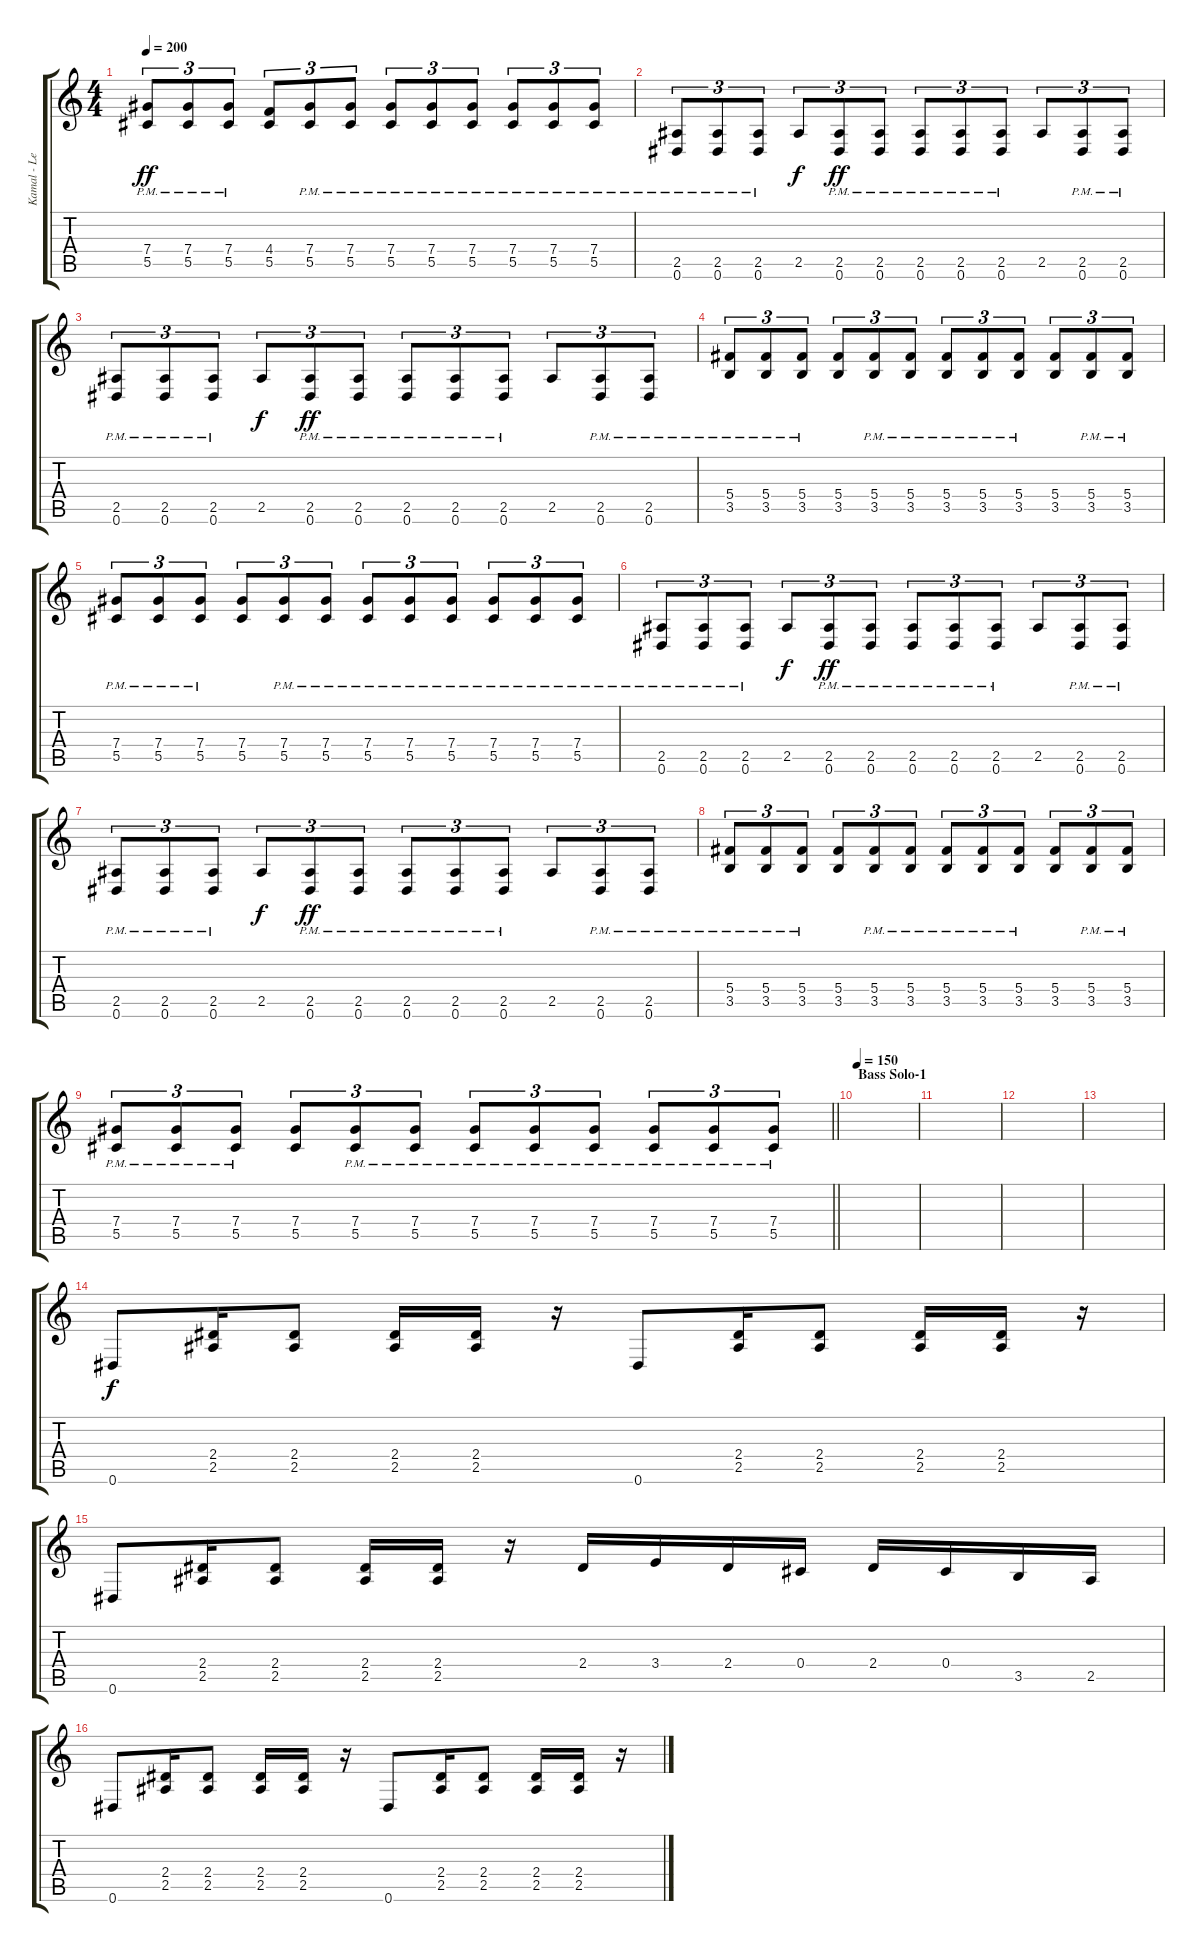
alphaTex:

\track ("Kamal - Lead" "Kamal - Le") {instrument distortionguitar}
\staff {score tabs}
\tuning (Eb4 Bb3 Gb3 Db3 Ab2 Eb2) {hide}
\ts (4 4)
\tempo 200
\clef g2
\ks c
(7.4{pm} 5.5{pm}).8{tu (3 2) dy ff} (7.4{pm} 5.5{pm}).8{tu (3 2)} (7.4{pm} 5.5{pm}).8{tu (3 2)} (4.4 5.5).8{tu (3 2)} (7.4{pm} 5.5{pm}).8{tu (3 2)} (7.4{pm} 5.5{pm}).8{tu (3 2)} (7.4{pm} 5.5{pm}).8{tu (3 2)} (7.4{pm} 5.5{pm}).8{tu (3 2)} (7.4{pm} 5.5{pm}).8{tu (3 2)} (7.4{pm} 5.5{pm}).8{tu (3 2)} (7.4{pm} 5.5{pm}).8{tu (3 2)} (7.4{pm} 5.5{pm}).8{tu (3 2)} |
(2.5{pm} 0.6{pm}).8{tu (3 2)} (2.5{pm} 0.6{pm}).8{tu (3 2)} (2.5{pm} 0.6{pm}).8{tu (3 2)} 2.5.8{tu (3 2) dy f} (2.5{pm} 0.6{pm}).8{tu (3 2) dy ff} (2.5{pm} 0.6{pm}).8{tu (3 2)} (2.5{pm} 0.6{pm}).8{tu (3 2)} (2.5{pm} 0.6{pm}).8{tu (3 2)} (2.5{pm} 0.6{pm}).8{tu (3 2)} 2.5.8{tu (3 2)} (2.5 0.6{pm}).8{tu (3 2)} (2.5{pm} 0.6{pm}).8{tu (3 2)} |
(2.5{pm} 0.6{pm}).8{tu (3 2)} (2.5{pm} 0.6{pm}).8{tu (3 2)} (2.5{pm} 0.6{pm}).8{tu (3 2)} 2.5.8{tu (3 2) dy f} (2.5{pm} 0.6{pm}).8{tu (3 2) dy ff} (2.5{pm} 0.6{pm}).8{tu (3 2)} (2.5{pm} 0.6{pm}).8{tu (3 2)} (2.5{pm} 0.6{pm}).8{tu (3 2)} (2.5{pm} 0.6{pm}).8{tu (3 2)} 2.5.8{tu (3 2)} (2.5 0.6{pm}).8{tu (3 2)} (2.5{pm} 0.6{pm}).8{tu (3 2)} |
(5.4{pm} 3.5{pm}).8{tu (3 2)} (5.4{pm} 3.5{pm}).8{tu (3 2)} (5.4{pm} 3.5{pm}).8{tu (3 2)} (5.4 3.5).8{tu (3 2)} (5.4{pm} 3.5{pm}).8{tu (3 2)} (5.4{pm} 3.5{pm}).8{tu (3 2)} (5.4{pm} 3.5{pm}).8{tu (3 2)} (5.4{pm} 3.5{pm}).8{tu (3 2)} (5.4{pm} 3.5{pm}).8{tu (3 2)} (5.4 3.5).8{tu (3 2)} (5.4{pm} 3.5{pm}).8{tu (3 2)} (5.4{pm} 3.5{pm}).8{tu (3 2)} |
(7.4{pm} 5.5{pm}).8{tu (3 2)} (7.4{pm} 5.5{pm}).8{tu (3 2)} (7.4{pm} 5.5{pm}).8{tu (3 2)} (7.4 5.5).8{tu (3 2)} (7.4{pm} 5.5{pm}).8{tu (3 2)} (7.4{pm} 5.5{pm}).8{tu (3 2)} (7.4{pm} 5.5{pm}).8{tu (3 2)} (7.4{pm} 5.5{pm}).8{tu (3 2)} (7.4{pm} 5.5{pm}).8{tu (3 2)} (7.4{pm} 5.5{pm}).8{tu (3 2)} (7.4{pm} 5.5{pm}).8{tu (3 2)} (7.4{pm} 5.5{pm}).8{tu (3 2)} |
(2.5{pm} 0.6{pm}).8{tu (3 2)} (2.5{pm} 0.6{pm}).8{tu (3 2)} (2.5{pm} 0.6{pm}).8{tu (3 2)} 2.5.8{tu (3 2) dy f} (2.5{pm} 0.6{pm}).8{tu (3 2) dy ff} (2.5{pm} 0.6{pm}).8{tu (3 2)} (2.5{pm} 0.6{pm}).8{tu (3 2)} (2.5{pm} 0.6{pm}).8{tu (3 2)} (2.5{pm} 0.6{pm}).8{tu (3 2)} 2.5.8{tu (3 2)} (2.5 0.6{pm}).8{tu (3 2)} (2.5{pm} 0.6{pm}).8{tu (3 2)} |
(2.5{pm} 0.6{pm}).8{tu (3 2)} (2.5{pm} 0.6{pm}).8{tu (3 2)} (2.5{pm} 0.6{pm}).8{tu (3 2)} 2.5.8{tu (3 2) dy f} (2.5{pm} 0.6{pm}).8{tu (3 2) dy ff} (2.5{pm} 0.6{pm}).8{tu (3 2)} (2.5{pm} 0.6{pm}).8{tu (3 2)} (2.5{pm} 0.6{pm}).8{tu (3 2)} (2.5{pm} 0.6{pm}).8{tu (3 2)} 2.5.8{tu (3 2)} (2.5 0.6{pm}).8{tu (3 2)} (2.5{pm} 0.6{pm}).8{tu (3 2)} |
(5.4{pm} 3.5{pm}).8{tu (3 2)} (5.4{pm} 3.5{pm}).8{tu (3 2)} (5.4{pm} 3.5{pm}).8{tu (3 2)} (5.4 3.5).8{tu (3 2)} (5.4{pm} 3.5{pm}).8{tu (3 2)} (5.4{pm} 3.5{pm}).8{tu (3 2)} (5.4{pm} 3.5{pm}).8{tu (3 2)} (5.4{pm} 3.5{pm}).8{tu (3 2)} (5.4{pm} 3.5{pm}).8{tu (3 2)} (5.4 3.5).8{tu (3 2)} (5.4{pm} 3.5{pm}).8{tu (3 2)} (5.4{pm} 3.5{pm}).8{tu (3 2)} |
\barLineRight lightlight
(7.4{pm} 5.5{pm}).8{tu (3 2)} (7.4{pm} 5.5{pm}).8{tu (3 2)} (7.4{pm} 5.5{pm}).8{tu (3 2)} (7.4 5.5).8{tu (3 2)} (7.4{pm} 5.5{pm}).8{tu (3 2)} (7.4{pm} 5.5{pm}).8{tu (3 2)} (7.4{pm} 5.5{pm}).8{tu (3 2)} (7.4{pm} 5.5{pm}).8{tu (3 2)} (7.4{pm} 5.5{pm}).8{tu (3 2)} (7.4{pm} 5.5{pm}).8{tu (3 2)} (7.4{pm} 5.5{pm}).8{tu (3 2)} (7.4{pm} 5.5{pm}).8{tu (3 2)} |
\section ("" "Bass Solo-1")
\tempo 150
|
|
|
|
0.6.8{dy f} (2.4 2.5).16 (2.4 2.5).8 (2.4 2.5).16 (2.4 2.5).16 r.16 0.6.8 (2.4 2.5).16 (2.4 2.5).8 (2.4 2.5).16 (2.4 2.5).16 r.16 |
0.6.8 (2.4 2.5).16 (2.4 2.5).8 (2.4 2.5).16 (2.4 2.5).16 r.16 2.4.16 3.4.16 2.4.16 0.4.16 2.4.16 0.4.16 3.5.16 2.5.16 |
0.6.8 (2.4 2.5).16 (2.4 2.5).8 (2.4 2.5).16 (2.4 2.5).16 r.16 0.6.8 (2.4 2.5).16 (2.4 2.5).8 (2.4 2.5).16 (2.4 2.5).16 r.16
